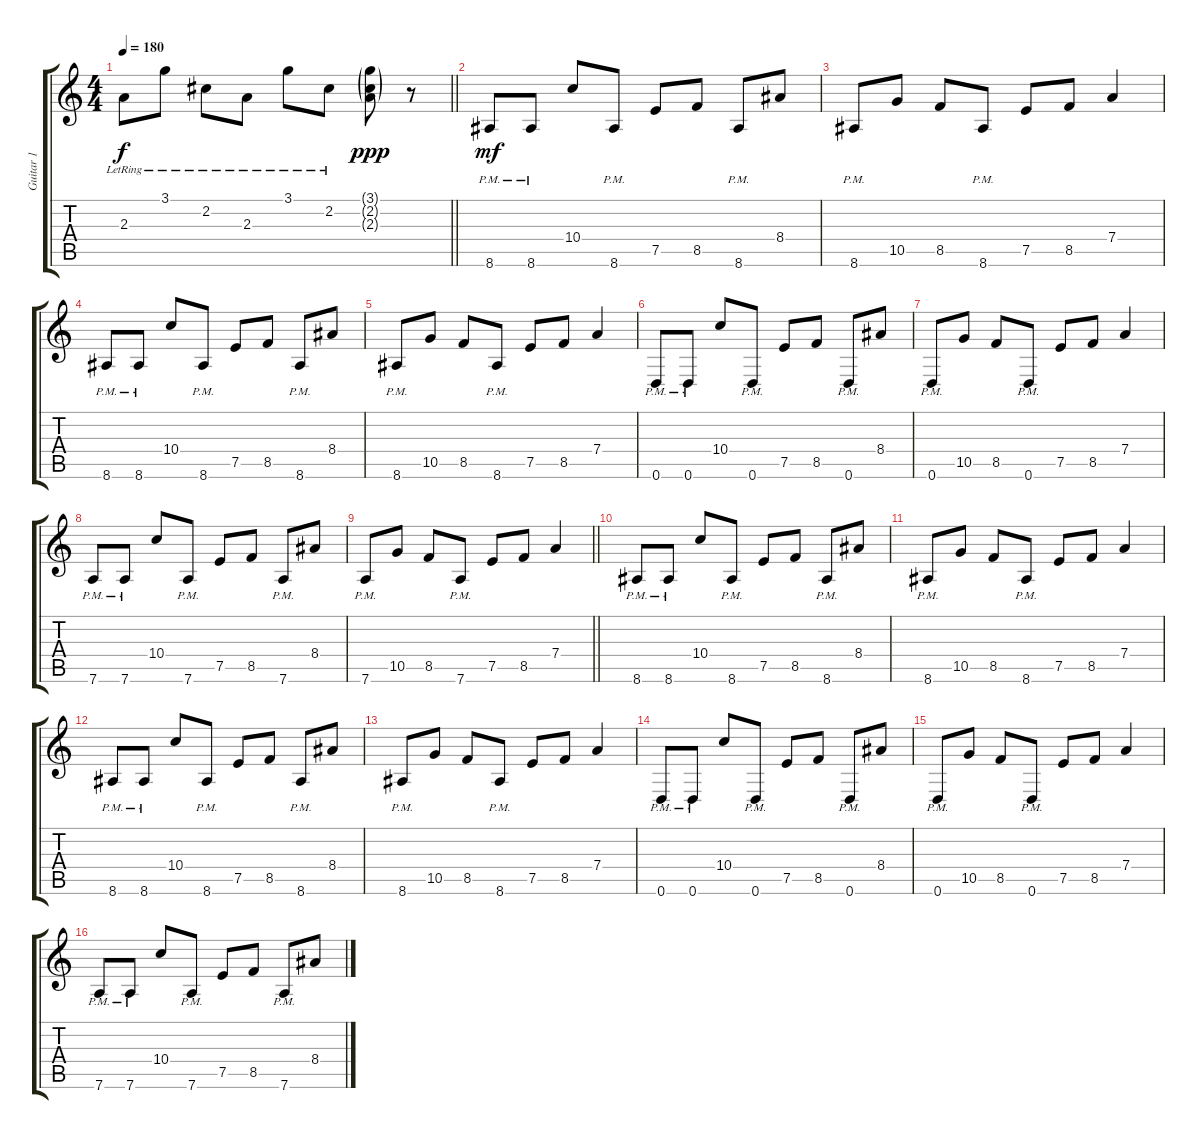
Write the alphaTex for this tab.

\track ("Guitar 1" "Guitar 1") {instrument distortionguitar}
\staff {score tabs}
\tuning (E4 B3 G3 D3 A2 D2) {hide}
\ts (4 4)
\tempo 180
\clef g2
\barLineRight lightlight
\ks c
2.3{lr}.8{dy f} 3.1{lr}.8 2.2{lr}.8 2.3{lr}.8 3.1{lr}.8 2.2{lr}.8 (3.1{g} 2.2{g} 2.3{g}).8{dy ppp} r.8{instrument distortionguitar} |
\section ("" "")
8.6{pm}.8{dy mf} 8.6{pm}.8 10.4.8 8.6{pm}.8 7.5.8 8.5.8 8.6{pm}.8 8.4.8 |
8.6{pm}.8 10.5.8 8.5.8 8.6{pm}.8 7.5.8 8.5.8 7.4.4 |
8.6{pm}.8 8.6{pm}.8 10.4.8 8.6{pm}.8 7.5.8 8.5.8 8.6{pm}.8 8.4.8 |
8.6{pm}.8 10.5.8 8.5.8 8.6{pm}.8 7.5.8 8.5.8 7.4.4 |
0.6{pm}.8 0.6{pm}.8 10.4.8 0.6{pm}.8 7.5.8 8.5.8 0.6{pm}.8 8.4.8 |
0.6{pm}.8 10.5.8 8.5.8 0.6{pm}.8 7.5.8 8.5.8 7.4.4 |
7.6{pm}.8 7.6{pm}.8 10.4.8 7.6{pm}.8 7.5.8 8.5.8 7.6{pm}.8 8.4.8 |
\barLineRight lightlight
7.6{pm}.8 10.5.8 8.5.8 7.6{pm}.8 7.5.8 8.5.8 7.4.4 |
\section ("" "")
8.6{pm}.8 8.6{pm}.8 10.4.8 8.6{pm}.8 7.5.8 8.5.8 8.6{pm}.8 8.4.8 |
8.6{pm}.8 10.5.8 8.5.8 8.6{pm}.8 7.5.8 8.5.8 7.4.4 |
8.6{pm}.8 8.6{pm}.8 10.4.8 8.6{pm}.8 7.5.8 8.5.8 8.6{pm}.8 8.4.8 |
8.6{pm}.8 10.5.8 8.5.8 8.6{pm}.8 7.5.8 8.5.8 7.4.4 |
0.6{pm}.8 0.6{pm}.8 10.4.8 0.6{pm}.8 7.5.8 8.5.8 0.6{pm}.8 8.4.8 |
0.6{pm}.8 10.5.8 8.5.8 0.6{pm}.8 7.5.8 8.5.8 7.4.4 |
7.6{pm}.8 7.6{pm}.8 10.4.8 7.6{pm}.8 7.5.8 8.5.8 7.6{pm}.8 8.4.8
